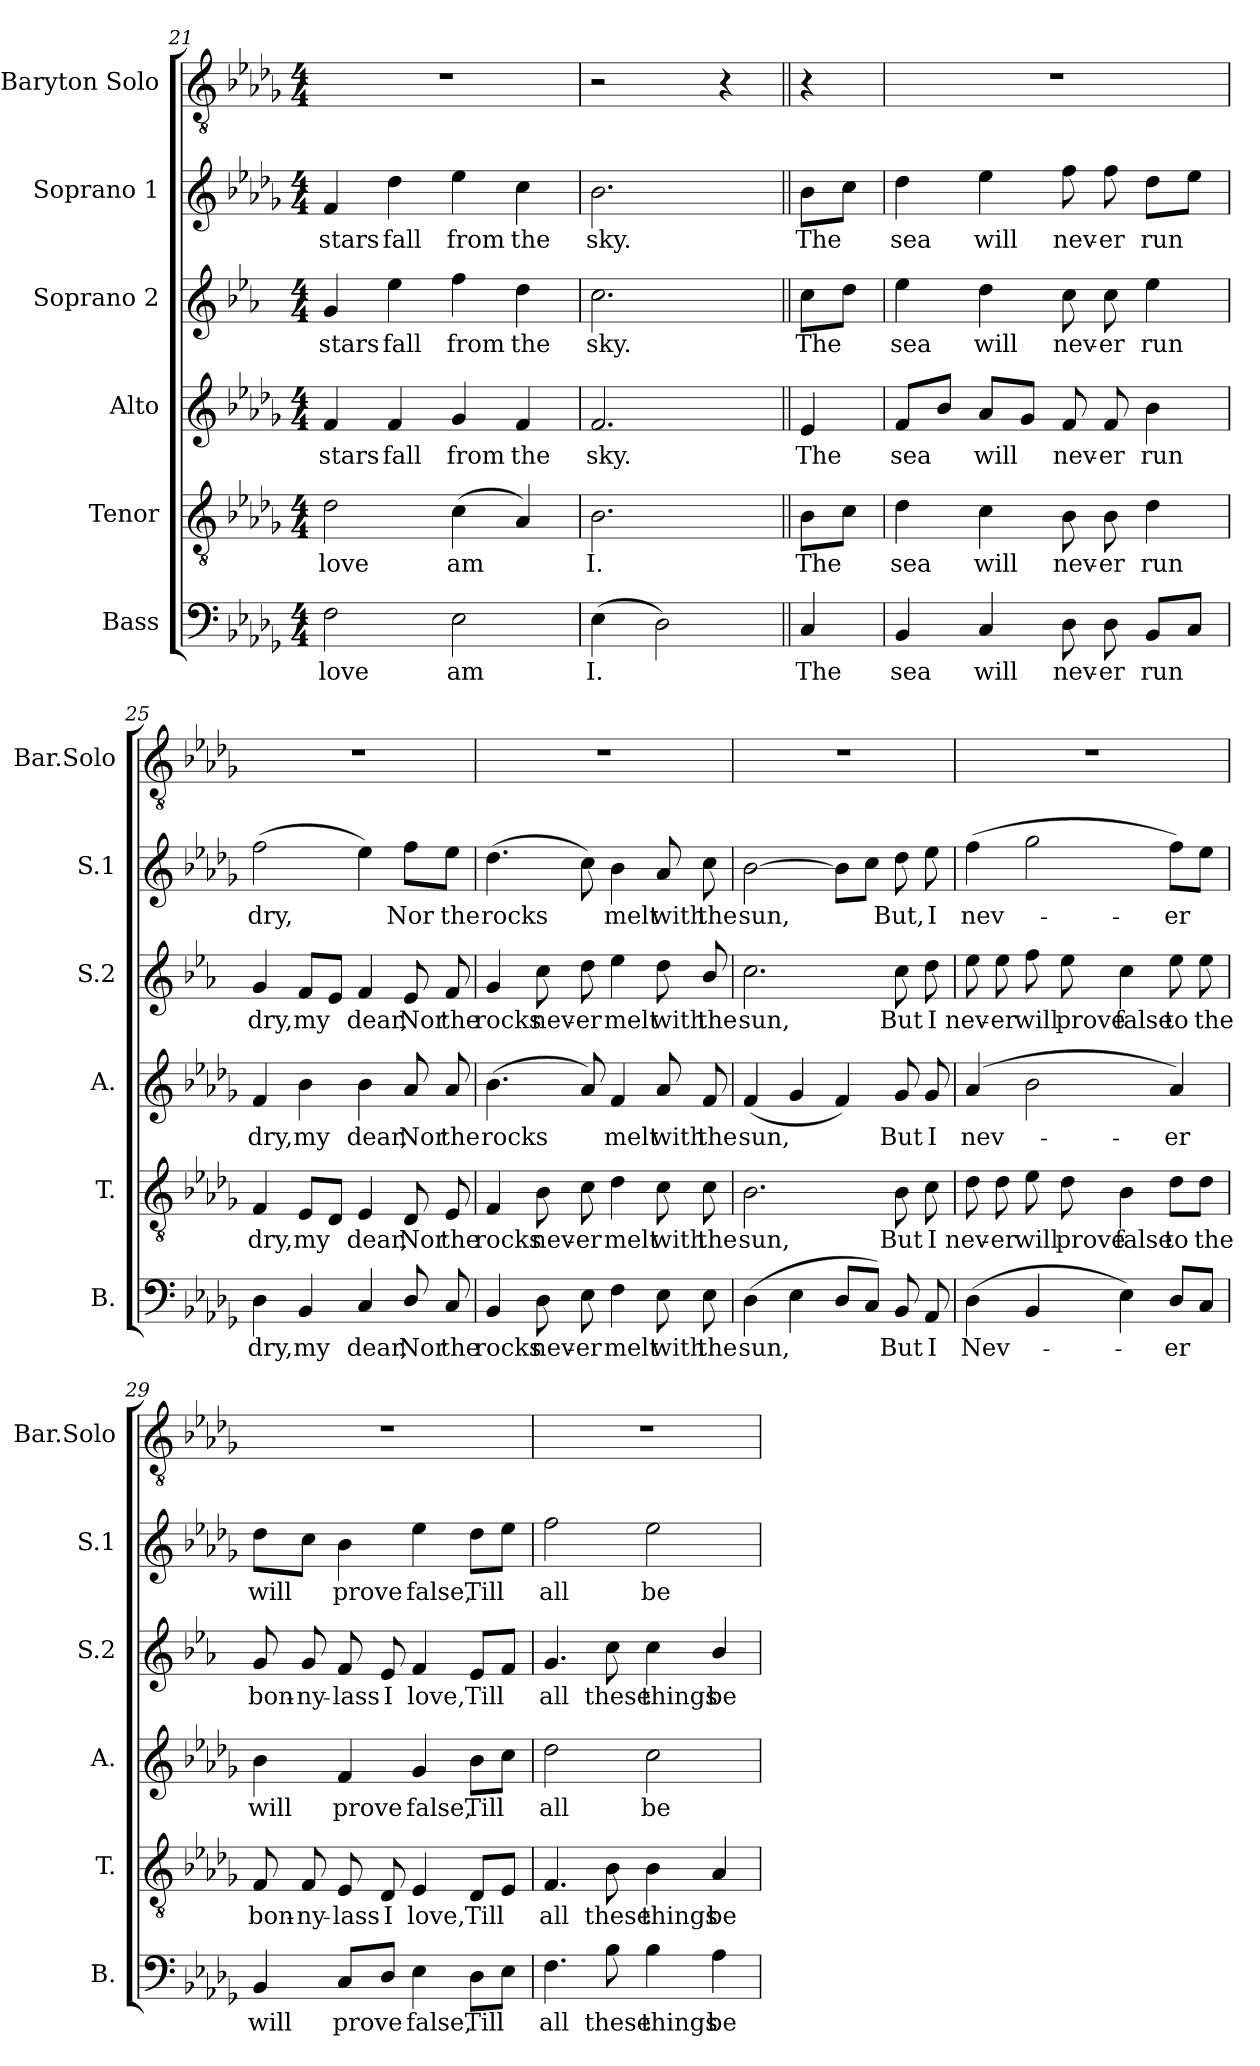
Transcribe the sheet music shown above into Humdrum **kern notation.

**kern	**text	**kern	**text	**kern	**text	**kern	**text	**kern	**text	**kern
*part6	*part6	*part5	*part5	*part4	*part4	*part3	*part3	*part2	*part2	*part1
*staff6	*staff6	*staff5	*staff5	*staff4	*staff4	*staff3	*staff3	*staff2	*staff2	*staff1
*I"Bass	*	*I"Tenor	*	*I"Alto	*	*I"Soprano 2	*	*I"Soprano 1	*	*I"Baryton Solo
*I'B.	*	*I'T.	*	*I'A.	*	*I'S.2	*	*I'S.1	*	*I'Bar.Solo
*clefF4	*	*clefGv2	*	*clefG2	*	*clefG2	*	*clefG2	*	*clefGv2
*	*	*	*	*	*	*ITrd1c2	*	*	*	*
*k[b-e-a-d-g-]	*	*k[b-e-a-d-g-]	*	*k[b-e-a-d-g-]	*	*k[b-e-a-d-g-]	*	*k[b-e-a-d-g-]	*	*k[b-e-a-d-g-]
*M4/4	*	*M4/4	*	*M4/4	*	*M4/4	*	*M4/4	*	*M4/4
=21	=21	=21	=21	=21	=21	=21	=21	=21	=21	=21
!	!LO:LY:b	!	!LO:LY:b	!	!LO:LY:b	!	!LO:LY:b	!	!LO:LY:b	!
2F\	love	2d-\	love	4f/	stars	4f/	stars	4f/	stars	1r
!	!	!	!	!	!LO:LY:b	!	!LO:LY:b	!	!LO:LY:b	!
.	.	.	.	4f/	fall	4dd-\	fall	4dd-\	fall	.
!	!LO:LY:b	!	!LO:LY:b	!	!LO:LY:b	!	!LO:LY:b	!	!LO:LY:b	!
2E-\	am	(>4c\	am	4g-/	from	4ee-\	from	4ee-\	from	.
!	!	!	!	!	!LO:LY:b	!	!LO:LY:b	!	!LO:LY:b	!
.	.	4A-/)	.	4f/	the	4cc\	the	4cc\	the	.
!!LO:LB:g=z
=22	=22	=22	=22	=22	=22	=22	=22	=22	=22	=22
!	!LO:LY:b	!	!LO:LY:b	!	!LO:LY:b	!	!LO:LY:b	!	!LO:LY:b	!
(>4E-\	I.	2.B-\	I.	2.f/	sky.	2.b-\	sky.	2.b-\	sky.	2r
2D-\)	.	.	.	.	.	.	.	.	.	.
.	.	.	.	.	.	.	.	.	.	4r
!!LO:PB:g=z
=23||	=23||	=23||	=23||	=23||	=23||	=23||	=23||	=23||	=23||	=23||
!	!LO:LY:b	!	!LO:LY:b	!	!LO:LY:b	!	!LO:LY:b	!	!LO:LY:b	!
4C/	The	8B-\L	The	4e-/	The	8b-\L	The	8b-\L	The	4r
.	.	8c\J	.	.	.	8cc\J	.	8cc\J	.	.
=24	=24	=24	=24	=24	=24	=24	=24	=24	=24	=24
!	!LO:LY:b	!	!LO:LY:b	!	!LO:LY:b	!	!LO:LY:b	!	!LO:LY:b	!
4BB-/	sea	4d-\	sea	8f/L	sea	4dd-\	sea	4dd-\	sea	1r
.	.	.	.	8b-/J	.	.	.	.	.	.
!	!LO:LY:b	!	!LO:LY:b	!	!LO:LY:b	!	!LO:LY:b	!	!LO:LY:b	!
4C/	will	4c\	will	8a-/L	will	4cc\	will	4ee-\	will	.
.	.	.	.	8g-/J	.	.	.	.	.	.
!	!LO:LY:b	!	!LO:LY:b	!	!LO:LY:b	!	!LO:LY:b	!	!LO:LY:b	!
8D-\	nev-	8B-\	nev-	8f/	nev-	8b-\	nev-	8ff\	nev-	.
!	!LO:LY:b	!	!LO:LY:b	!	!LO:LY:b	!	!LO:LY:b	!	!LO:LY:b	!
8D-\	-er	8B-\	-er	8f/	-er	8b-\	-er	8ff\	-er	.
!	!LO:LY:b	!	!LO:LY:b	!	!LO:LY:b	!	!LO:LY:b	!	!LO:LY:b	!
8BB-/L	run	4d-\	run	4b-\	run	4dd-\	run	8dd-\L	run	.
8C/J	.	.	.	.	.	.	.	8ee-\J	.	.
=25	=25	=25	=25	=25	=25	=25	=25	=25	=25	=25
!	!LO:LY:b	!	!LO:LY:b	!	!LO:LY:b	!	!LO:LY:b	!	!LO:LY:b	!
4D-\	dry,	4F/	dry,	4f/	dry,	4f/	dry,	(>2ff\	dry,	1r
!	!LO:LY:b	!	!LO:LY:b	!	!LO:LY:b	!	!LO:LY:b	!	!	!
4BB-/	my	8E-/L	my	4b-\	my	8e-/L	my	.	.	.
.	.	8D-/J	.	.	.	8d-/J	.	.	.	.
!	!LO:LY:b	!	!LO:LY:b	!	!LO:LY:b	!	!LO:LY:b	!	!	!
4C/	dear,	4E-/	dear,	4b-\	dear,	4e-/	dear,	4ee-\)	.	.
!	!LO:LY:b	!	!LO:LY:b	!	!LO:LY:b	!	!LO:LY:b	!	!LO:LY:b	!
8D-/	Nor	8D-/	Nor	8a-/	Nor	8d-/	Nor	8ff\L	Nor	.
!	!LO:LY:b	!	!LO:LY:b	!	!LO:LY:b	!	!LO:LY:b	!	!LO:LY:b	!
8C/	the	8E-/	the	8a-/	the	8e-/	the	8ee-\J	the	.
=26	=26	=26	=26	=26	=26	=26	=26	=26	=26	=26
!	!LO:LY:b	!	!LO:LY:b	!	!LO:LY:b	!	!LO:LY:b	!	!LO:LY:b	!
4BB-/	rocks	4F/	rocks	(<4.b-\	rocks	4f/	rocks	(>4.dd-\	rocks	1r
!	!LO:LY:b	!	!LO:LY:b	!	!	!	!LO:LY:b	!	!	!
8D-\	nev-	8B-\	nev-	.	.	8b-\	nev-	.	.	.
!	!LO:LY:b	!	!LO:LY:b	!	!	!	!LO:LY:b	!	!	!
8E-\	-er	8c\	-er	8a-/)	.	8cc\	-er	8cc\)	.	.
!	!LO:LY:b	!	!LO:LY:b	!	!LO:LY:b	!	!LO:LY:b	!	!LO:LY:b	!
4F\	melt	4d-\	melt	4f/	melt	4dd-\	melt	4b-\	melt	.
!	!LO:LY:b	!	!LO:LY:b	!	!LO:LY:b	!	!LO:LY:b	!	!LO:LY:b	!
8E-\	with	8c\	with	8a-/	with	8cc\	with	8a-/	with	.
!	!LO:LY:b	!	!LO:LY:b	!	!LO:LY:b	!	!LO:LY:b	!	!LO:LY:b	!
8E-\	the	8c\	the	8f/	the	8a-/	the	8cc\	the	.
!!LO:LB:g=z
=27	=27	=27	=27	=27	=27	=27	=27	=27	=27	=27
!	!LO:LY:b	!	!LO:LY:b	!	!LO:LY:b	!	!LO:LY:b	!	!LO:LY:b	!
(>4D-\	sun,	2.B-\	sun,	(<4f/	sun,	2.b-\	sun,	[2b-\	sun,	1r
4E-\	.	.	.	4g-/	.	.	.	.	.	.
8D-/L	.	.	.	4f/)	.	.	.	8b-\L]	.	.
8C/J)	.	.	.	.	.	.	.	8cc\J	.	.
!	!LO:LY:b	!	!LO:LY:b	!	!LO:LY:b	!	!LO:LY:b	!	!LO:LY:b	!
8BB-/	But	8B-\	But	8g-/	But	8b-\	But	8dd-\	But,	.
!	!LO:LY:b	!	!LO:LY:b	!	!LO:LY:b	!	!LO:LY:b	!	!LO:LY:b	!
8AA-/	I	8c\	I	8g-/	I	8cc\	I	8ee-\	I	.
=28	=28	=28	=28	=28	=28	=28	=28	=28	=28	=28
!	!LO:LY:b	!	!LO:LY:b	!	!LO:LY:b	!	!LO:LY:b	!	!LO:LY:b	!
(>4D-\	Nev-	8d-\	nev-	(>4a-/	nev-	8dd-\	nev-	(>4ff\	nev-	1r
!	!	!	!LO:LY:b	!	!	!	!LO:LY:b	!	!	!
.	.	8d-\	-er	.	.	8dd-\	-er	.	.	.
!	!	!	!LO:LY:b	!	!	!	!LO:LY:b	!	!	!
4BB-/	.	8e-\	will	2b-\	.	8ee-\	will	2gg-\	.	.
!	!	!	!LO:LY:b	!	!	!	!LO:LY:b	!	!	!
.	.	8d-\	prove	.	.	8dd-\	prove	.	.	.
!	!	!	!LO:LY:b	!	!	!	!LO:LY:b	!	!	!
4E-\)	.	4B-\	false	.	.	4b-\	false	.	.	.
!	!LO:LY:b	!	!LO:LY:b	!	!LO:LY:b	!	!LO:LY:b	!	!LO:LY:b	!
8D-/L	-er	8d-\L	to	4a-/)	-er	8dd-\	to	8ff\L)	-er	.
!	!	!	!LO:LY:b	!	!	!	!LO:LY:b	!	!	!
8C/J	.	8d-\J	the	.	.	8dd-\	the	8ee-\J	.	.
=29	=29	=29	=29	=29	=29	=29	=29	=29	=29	=29
!	!LO:LY:b	!	!LO:LY:b	!	!LO:LY:b	!	!LO:LY:b	!	!LO:LY:b	!
4BB-/	will	8F/	bon-	4b-\	will	8f/	bon-	8dd-\L	will	1r
!	!	!	!LO:LY:b	!	!	!	!LO:LY:b	!	!	!
.	.	8F/	-ny-	.	.	8f/	-ny-	8cc\J	.	.
!	!LO:LY:b	!	!LO:LY:b	!	!LO:LY:b	!	!LO:LY:b	!	!LO:LY:b	!
8C/L	prove	8E-/	-lass	4f/	prove	8e-/	-lass	4b-\	prove	.
!	!	!	!LO:LY:b	!	!	!	!LO:LY:b	!	!	!
8D-/J	.	8D-/	I	.	.	8d-/	I	.	.	.
!	!LO:LY:b	!	!LO:LY:b	!	!LO:LY:b	!	!LO:LY:b	!	!LO:LY:b	!
4E-\	false,	4E-/	love,	4g-/	false,	4e-/	love,	4ee-\	false,	.
!	!LO:LY:b	!	!LO:LY:b	!	!LO:LY:b	!	!LO:LY:b	!	!LO:LY:b	!
8D-\L	Till	8D-/L	Till	8b-\L	Till	8d-/L	Till	8dd-\L	Till	.
8E-\J	.	8E-/J	.	8cc\J	.	8e-/J	.	8ee-\J	.	.
!!LO:PB:g=z
=30	=30	=30	=30	=30	=30	=30	=30	=30	=30	=30
!	!LO:LY:b	!	!LO:LY:b	!	!LO:LY:b	!	!LO:LY:b	!	!LO:LY:b	!
4.F\	all	4.F/	all	2dd-\	all	4.f/	all	2ff\	all	1r
!	!LO:LY:b	!	!LO:LY:b	!	!	!	!LO:LY:b	!	!	!
8B-\	these	8B-\	these	.	.	8b-\	these	.	.	.
!	!LO:LY:b	!	!LO:LY:b	!	!LO:LY:b	!	!LO:LY:b	!	!LO:LY:b	!
4B-\	things	4B-\	things	2cc\	be	4b-\	things	2ee-\	be	.
!	!LO:LY:b	!	!LO:LY:b	!	!	!	!LO:LY:b	!	!	!
4A-\	be	4A-/	be	.	.	4a-/	be	.	.	.
=	=	=	=	=	=	=	=	=	=	=
*-	*-	*-	*-	*-	*-	*-	*-	*-	*-	*-
